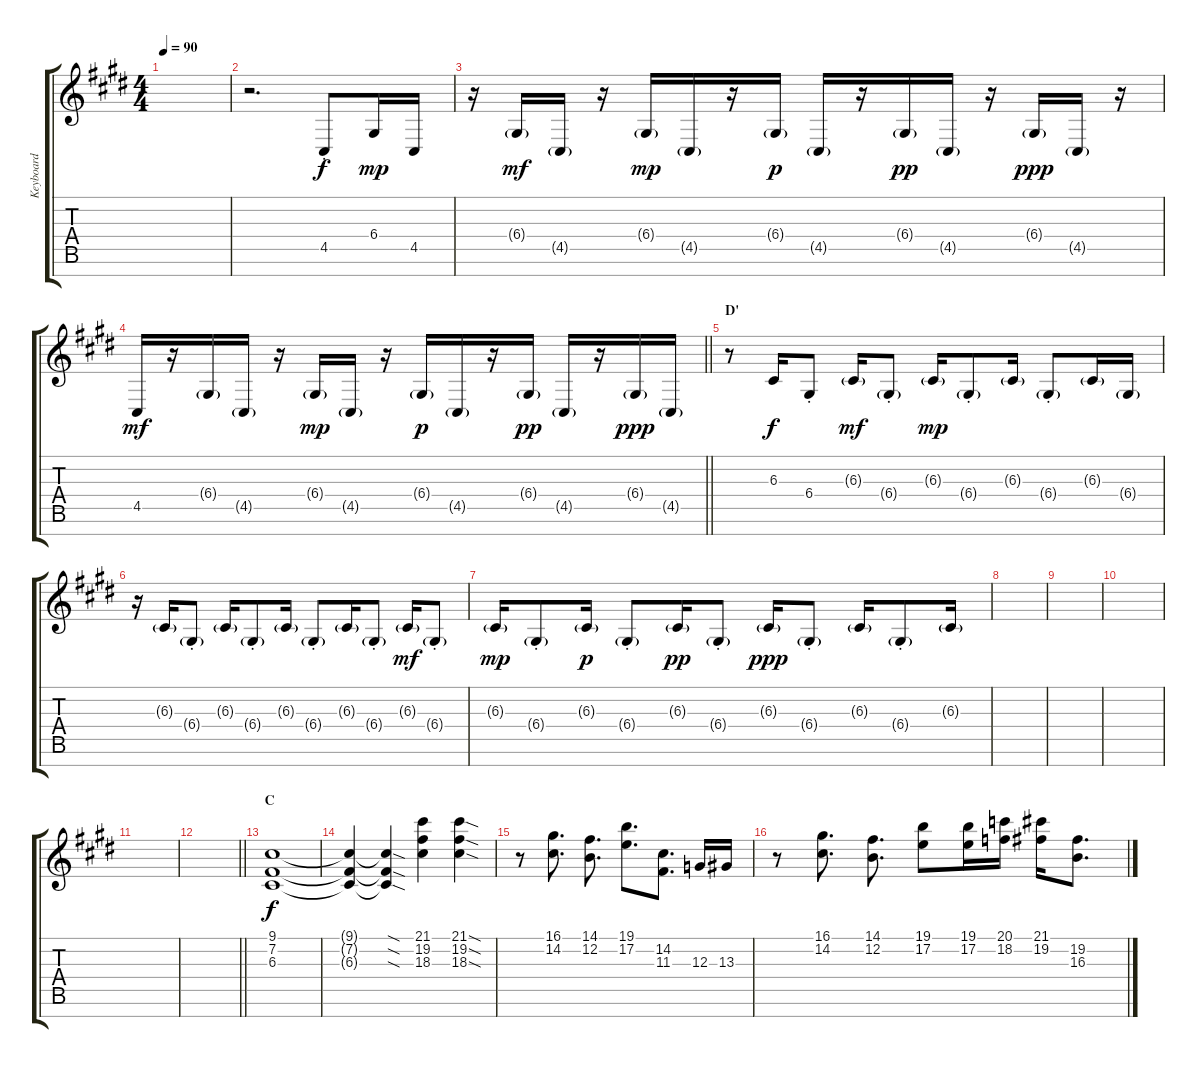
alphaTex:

\track ("Keyboard" "Keyboard") {instrument rockorgan}
\staff {score tabs}
\tuning (E4 B3 G3 D3 A2 E2 B1) {hide}
\ts (4 4)
\tempo 90
\clef g2
\ks c#minor
|
r.2{d} 4.5{st}.8{dy f} 6.4.16{dy mp} 4.5.16 |
r.16 6.4{g}.16{dy mf} 4.5{g}.16 r.16 6.4{g}.16{dy mp} 4.5{g}.16 r.16 6.4{g}.16{dy p} 4.5{g}.16 r.16 6.4{g}.16{dy pp} 4.5{g}.16 r.16 6.4{g}.16{dy ppp} 4.5{g}.16 r.16 |
\barLineRight lightlight
4.5.16{dy mf} r.16 6.4{g}.16 4.5{g}.16 r.16 6.4{g}.16{dy mp} 4.5{g}.16 r.16 6.4{g}.16{dy p} 4.5{g}.16 r.16 6.4{g}.16{dy pp} 4.5{g}.16 r.16 6.4{g}.16{dy ppp} 4.5{g}.16 |
\section ("" "D'")
r.8 6.3.16{dy f} 6.4{st}.8 6.3{g}.16{dy mf} 6.4{g st}.8 6.3{g}.16{dy mp} 6.4{g st}.8 6.3{g}.16 6.4{g st}.8 6.3{g}.16 6.4{g}.16 |
r.16 6.3{g}.16 6.4{g st}.8 6.3{g}.16 6.4{g st}.8 6.3{g}.16 6.4{g st}.8 6.3{g}.16 6.4{g st}.8 6.3{g}.16{dy mf} 6.4{g st}.8 |
6.3{g}.16{dy mp} 6.4{g st}.8 6.3{g}.16{dy p} 6.4{g st}.8 6.3{g}.16{dy pp} 6.4{g st}.8 6.3{g}.16{dy ppp} 6.4{g st}.8 6.3{g}.16 6.4{g st}.8 6.3{g}.16 |
|
|
|
|
\barLineRight lightlight
|
\section ("" "C")
(9.1 7.2 6.3).1{dy f instrument rockorgan} |
(9.1{t} 7.2{t} 6.3{t}).4 (9.1{sod t} 7.2{sod t} 6.3{sod t}).4 (21.1 19.2 18.3).4 (21.1{sod} 19.2{sod} 18.3{sod}).4 |
r.8 (16.1 14.2).8{d} (14.1 12.2).8{d} (19.1 17.2).8{d} (14.2 11.3).8{d} 12.3.16 13.3.16 |
r.8 (16.1 14.2).8{d} (14.1 12.2).8{d} (19.1 17.2).8 (19.1 17.2).16 (20.1 18.2).16 (21.1 19.2).16 (19.2 16.3).8{d}
